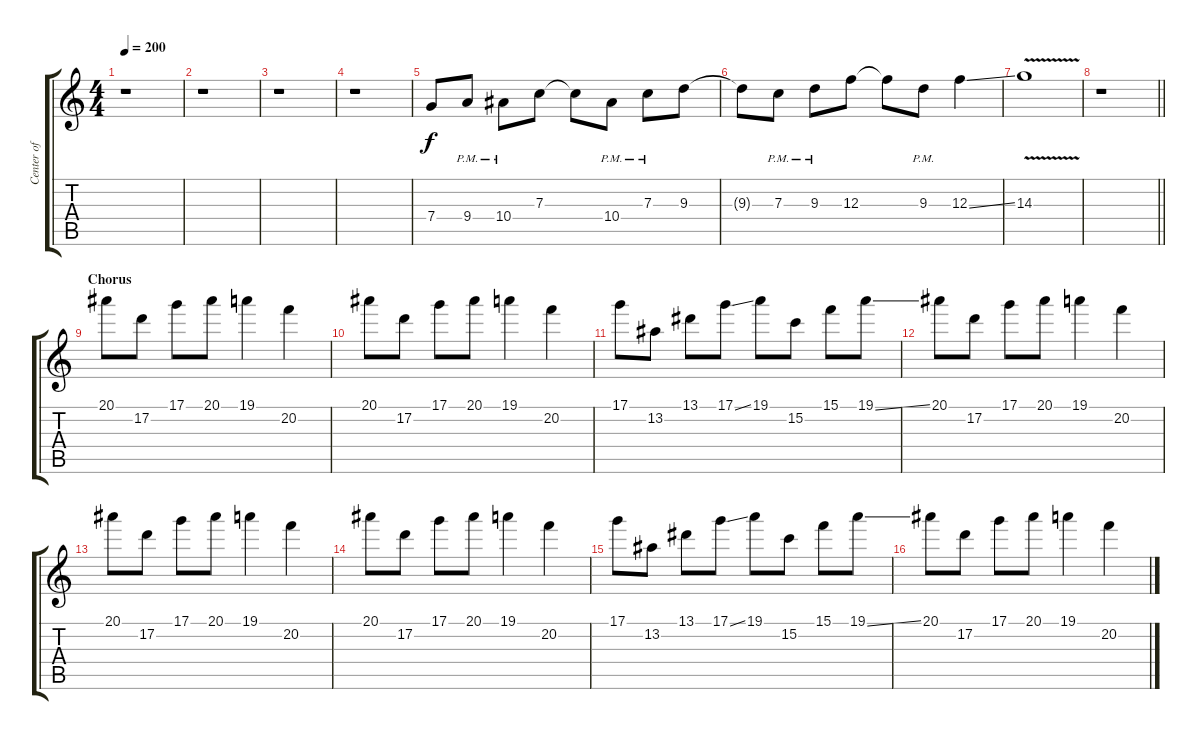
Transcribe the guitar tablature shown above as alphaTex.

\track ("Center of 3" "Center of ") {mute instrument distortionguitar}
\staff {score tabs}
\tuning (D4 A3 F3 C3 G2 D2) {hide}
\ts (4 4)
\tempo 200
\clef g2
\ks c
r.1{dy f} |
r.1 |
r.1 |
r.1 |
7.4.8 9.4{pm}.8 10.4{pm}.8 7.3.8 7.3{t}.8 10.4{pm}.8 7.3{pm}.8 9.3.8 |
9.3{t}.8 7.3{pm}.8 9.3{pm}.8 12.3.8 12.3{t}.8 9.3{pm}.8 12.3{ss}.4 |
14.3{v}.1 |
\barLineRight lightlight
r.1 |
\section ("" "Chorus")
20.1.8 17.2.8 17.1.8 20.1.8 19.1.4 20.2.4 |
20.1.8 17.2.8 17.1.8 20.1.8 19.1.4 20.2.4 |
17.1.8 13.2.8 13.1.8 17.1{ss}.8 19.1.8 15.2.8 15.1.8 19.1{ss}.8 |
20.1.8 17.2.8 17.1.8 20.1.8 19.1.4 20.2.4 |
20.1.8 17.2.8 17.1.8 20.1.8 19.1.4 20.2.4 |
20.1.8 17.2.8 17.1.8 20.1.8 19.1.4 20.2.4 |
17.1.8 13.2.8 13.1.8 17.1{ss}.8 19.1.8 15.2.8 15.1.8 19.1{ss}.8 |
20.1.8 17.2.8 17.1.8 20.1.8 19.1.4 20.2.4
